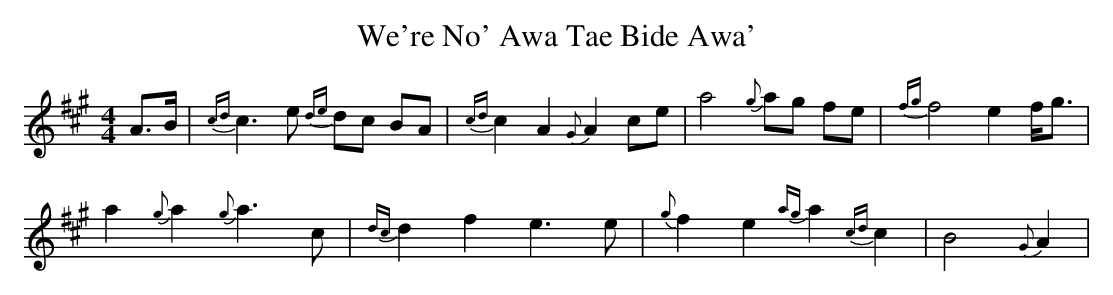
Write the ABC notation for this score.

X:1
T: We're No' Awa Tae Bide Awa'
M: 4/4
L: 1/8
K: Amaj
A>B | {cd}c3 e {de}dc BA | {cd}c2 A2 {G}A2 ce | a4 {g}ag fe | {fg}f4 e2 f<g |
a2 {g}a2 {g}a3 c | {dc}d2 f2 e3 e | {g}f2 e2 {ag}a2 {cd}c2 |B4 {G}A2 |
